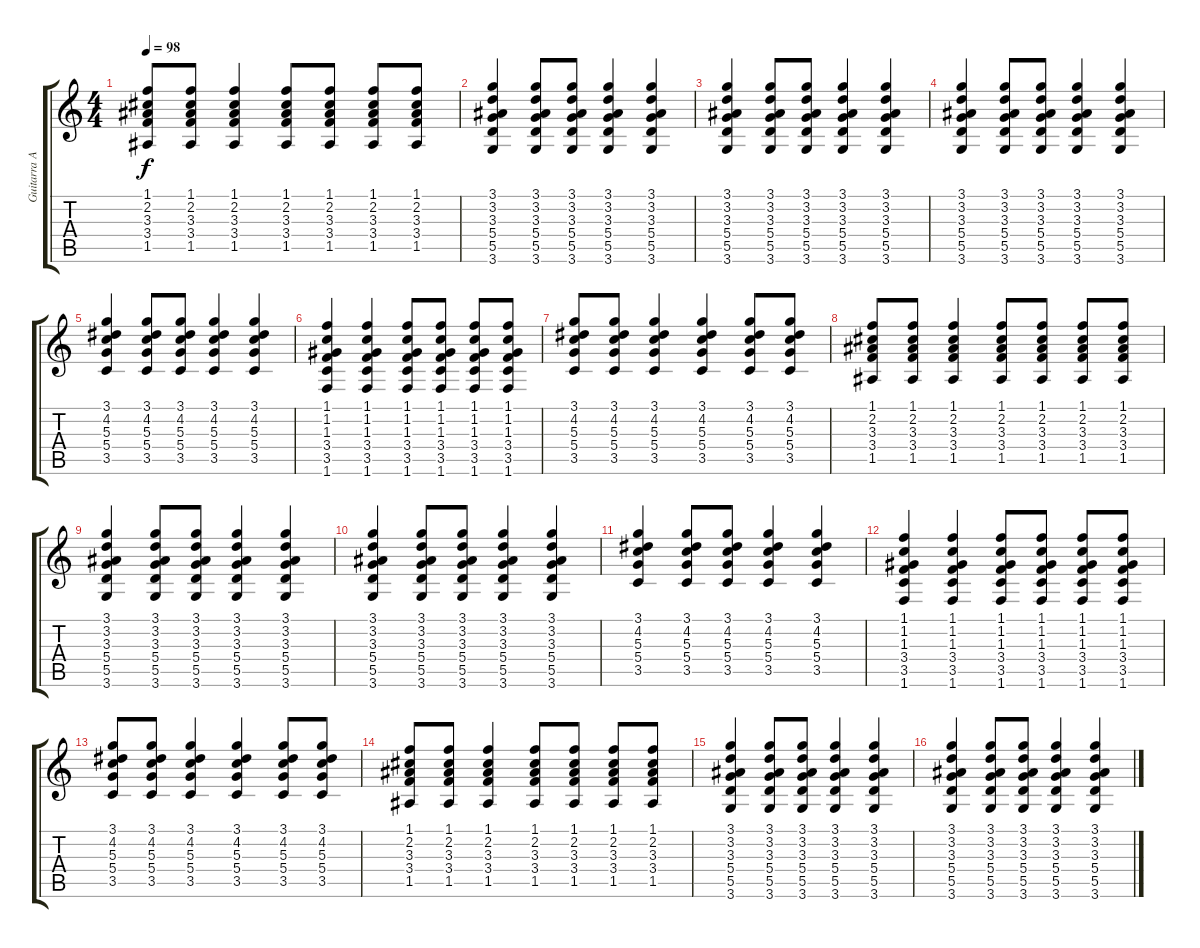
\track ("Guitarra Acustica 2" "Guitarra A") {instrument acousticguitarsteel}
\staff {score tabs}
\tuning (E4 B3 G3 D3 A2 E2) {hide}
\ts (4 4)
\tempo 98
\clef g2
\ks c
(1.1 2.2 3.3 3.4 1.5).8{dy f} (1.1 2.2 3.3 3.4 1.5).8 (1.1 2.2 3.3 3.4 1.5).4 (1.1 2.2 3.3 3.4 1.5).8 (1.1 2.2 3.3 3.4 1.5).8 (1.1 2.2 3.3 3.4 1.5).8 (1.1 2.2 3.3 3.4 1.5).8 |
(3.1 3.2 3.3 5.4 5.5 3.6).4 (3.1 3.2 3.3 5.4 5.5 3.6).8 (3.1 3.2 3.3 5.4 5.5 3.6).8 (3.1 3.2 3.3 5.4 5.5 3.6).4 (3.1 3.2 3.3 5.4 5.5 3.6).4 |
(3.1 3.2 3.3 5.4 5.5 3.6).4 (3.1 3.2 3.3 5.4 5.5 3.6).8 (3.1 3.2 3.3 5.4 5.5 3.6).8 (3.1 3.2 3.3 5.4 5.5 3.6).4 (3.1 3.2 3.3 5.4 5.5 3.6).4 |
(3.1 3.2 3.3 5.4 5.5 3.6).4 (3.1 3.2 3.3 5.4 5.5 3.6).8 (3.1 3.2 3.3 5.4 5.5 3.6).8 (3.1 3.2 3.3 5.4 5.5 3.6).4 (3.1 3.2 3.3 5.4 5.5 3.6).4 |
(3.1 4.2 5.3 5.4 3.5).4{volume 9} (3.1 4.2 5.3 5.4 3.5).8 (3.1 4.2 5.3 5.4 3.5).8 (3.1 4.2 5.3 5.4 3.5).4 (3.1 4.2 5.3 5.4 3.5).4 |
(1.1 1.2 1.3 3.4 3.5 1.6).4 (1.1 1.2 1.3 3.4 3.5 1.6).4 (1.1 1.2 1.3 3.4 3.5 1.6).8 (1.1 1.2 1.3 3.4 3.5 1.6).8 (1.1 1.2 1.3 3.4 3.5 1.6).8 (1.1 1.2 1.3 3.4 3.5 1.6).8 |
(3.1 4.2 5.3 5.4 3.5).8 (3.1 4.2 5.3 5.4 3.5).8 (3.1 4.2 5.3 5.4 3.5).4 (3.1 4.2 5.3 5.4 3.5).4 (3.1 4.2 5.3 5.4 3.5).8 (3.1 4.2 5.3 5.4 3.5).8 |
(1.1 2.2 3.3 3.4 1.5).8 (1.1 2.2 3.3 3.4 1.5).8 (1.1 2.2 3.3 3.4 1.5).4 (1.1 2.2 3.3 3.4 1.5).8 (1.1 2.2 3.3 3.4 1.5).8 (1.1 2.2 3.3 3.4 1.5).8 (1.1 2.2 3.3 3.4 1.5).8 |
(3.1 3.2 3.3 5.4 5.5 3.6).4 (3.1 3.2 3.3 5.4 5.5 3.6).8 (3.1 3.2 3.3 5.4 5.5 3.6).8 (3.1 3.2 3.3 5.4 5.5 3.6).4 (3.1 3.2 3.3 5.4 5.5 3.6).4 |
(3.1 3.2 3.3 5.4 5.5 3.6).4 (3.1 3.2 3.3 5.4 5.5 3.6).8 (3.1 3.2 3.3 5.4 5.5 3.6).8 (3.1 3.2 3.3 5.4 5.5 3.6).4 (3.1 3.2 3.3 5.4 5.5 3.6).4 |
(3.1 4.2 5.3 5.4 3.5).4{volume 9} (3.1 4.2 5.3 5.4 3.5).8 (3.1 4.2 5.3 5.4 3.5).8 (3.1 4.2 5.3 5.4 3.5).4 (3.1 4.2 5.3 5.4 3.5).4 |
(1.1 1.2 1.3 3.4 3.5 1.6).4 (1.1 1.2 1.3 3.4 3.5 1.6).4 (1.1 1.2 1.3 3.4 3.5 1.6).8 (1.1 1.2 1.3 3.4 3.5 1.6).8 (1.1 1.2 1.3 3.4 3.5 1.6).8 (1.1 1.2 1.3 3.4 3.5 1.6).8 |
(3.1 4.2 5.3 5.4 3.5).8 (3.1 4.2 5.3 5.4 3.5).8 (3.1 4.2 5.3 5.4 3.5).4 (3.1 4.2 5.3 5.4 3.5).4 (3.1 4.2 5.3 5.4 3.5).8 (3.1 4.2 5.3 5.4 3.5).8 |
(1.1 2.2 3.3 3.4 1.5).8 (1.1 2.2 3.3 3.4 1.5).8 (1.1 2.2 3.3 3.4 1.5).4 (1.1 2.2 3.3 3.4 1.5).8 (1.1 2.2 3.3 3.4 1.5).8 (1.1 2.2 3.3 3.4 1.5).8 (1.1 2.2 3.3 3.4 1.5).8 |
(3.1 3.2 3.3 5.4 5.5 3.6).4 (3.1 3.2 3.3 5.4 5.5 3.6).8 (3.1 3.2 3.3 5.4 5.5 3.6).8 (3.1 3.2 3.3 5.4 5.5 3.6).4 (3.1 3.2 3.3 5.4 5.5 3.6).4 |
(3.1 3.2 3.3 5.4 5.5 3.6).4 (3.1 3.2 3.3 5.4 5.5 3.6).8 (3.1 3.2 3.3 5.4 5.5 3.6).8 (3.1 3.2 3.3 5.4 5.5 3.6).4 (3.1 3.2 3.3 5.4 5.5 3.6).4
